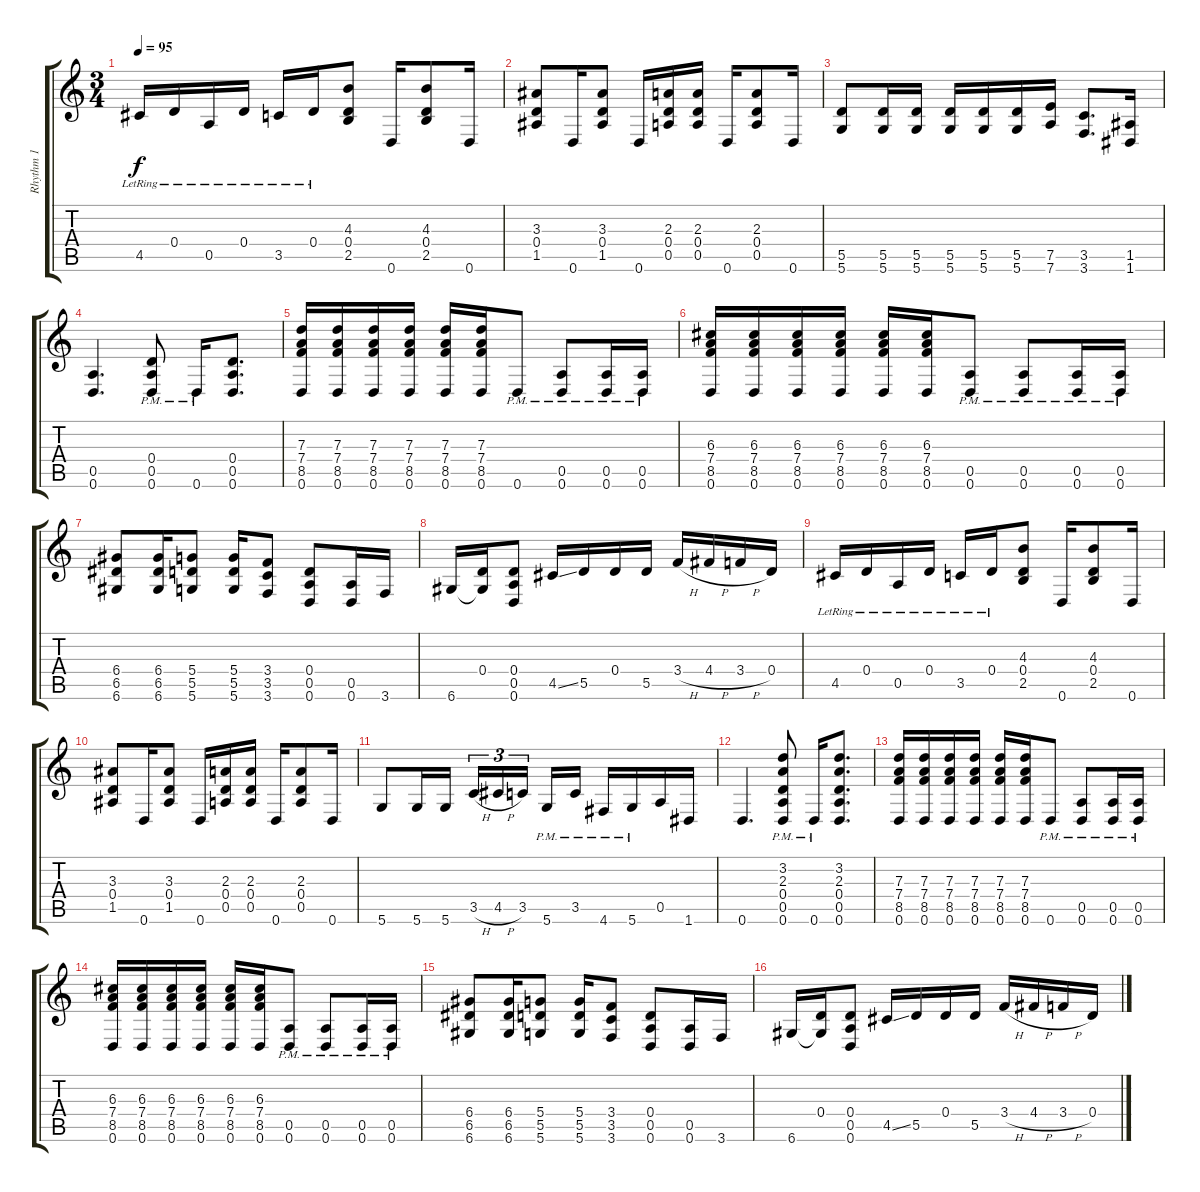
\track ("Rhythm 1" "Rhythm 1") {instrument distortionguitar}
\staff {score tabs}
\tuning (E4 B3 G3 D3 A2 D2) {hide}
\ts (3 4)
\tempo 95
\clef g2
\ks c
4.5{lr}.16{dy f} 0.4{lr}.16 0.5{lr}.16 0.4{lr}.16 3.5{lr}.16 0.4{lr}.16 (4.3 0.4 2.5).8 0.6.16 (4.3 0.4 2.5).8 0.6.16 |
(3.3 0.4 1.5).8 0.6.16 (3.3 0.4 1.5).8 0.6.16 (2.3 0.4 0.5).16 (2.3 0.4 0.5).16 0.6.16 (2.3 0.4 0.5).8 0.6.16 |
(5.5 5.6).8 (5.5 5.6).16 (5.5 5.6).16 (5.5 5.6).16 (5.5 5.6).16 (5.5 5.6).16 (7.5 7.6).16 (3.5 3.6).8{d} (1.5 1.6).16 |
(0.5 0.6).4{d} (0.4{pm} 0.5{pm} 0.6{pm}).8 0.6{pm}.16 (0.4 0.5 0.6).8{d} |
(7.3 7.4 8.5 0.6).16 (7.3 7.4 8.5 0.6).16 (7.3 7.4 8.5 0.6).16 (7.3 7.4 8.5 0.6).16 (7.3 7.4 8.5 0.6).16 (7.3 7.4 8.5 0.6).16 0.6{pm}.8 (0.5{pm} 0.6{pm}).8 (0.5{pm} 0.6{pm}).16 (0.5{pm} 0.6{pm}).16 |
(6.3 7.4 8.5 0.6).16 (6.3 7.4 8.5 0.6).16 (6.3 7.4 8.5 0.6).16 (6.3 7.4 8.5 0.6).16 (6.3 7.4 8.5 0.6).16 (6.3 7.4 8.5 0.6).16 (0.5{pm} 0.6{pm}).8 (0.5{pm} 0.6{pm}).8 (0.5{pm} 0.6{pm}).16 (0.5{pm} 0.6{pm}).16 |
(6.4 6.5 6.6).8 (6.4 6.5 6.6).16 (5.4 5.5 5.6).8 (5.4 5.5 5.6).16 (3.4 3.5 3.6).8 (0.4 0.5 0.6).8 (0.5 0.6).16 3.6.16 |
6.6.16 (0.4 6.6{t}).16 (0.4 0.5 0.6).8 4.5{ss}.16 5.5.16 0.4.16 5.5.16 3.4{h}.16 4.4{h}.16 3.4{h}.16 0.4.16 |
4.5{lr}.16 0.4{lr}.16 0.5{lr}.16 0.4{lr}.16 3.5{lr}.16 0.4{lr}.16 (4.3 0.4 2.5).8 0.6.16 (4.3 0.4 2.5).8 0.6.16 |
(3.3 0.4 1.5).8 0.6.16 (3.3 0.4 1.5).8 0.6.16 (2.3 0.4 0.5).16 (2.3 0.4 0.5).16 0.6.16 (2.3 0.4 0.5).8 0.6.16 |
5.6.8 5.6.16 5.6.16 3.5{h}.16{tu (3 2)} 4.5{h}.16{tu (3 2)} 3.5.16{tu (3 2) beam splitsecondary} 5.6{pm}.16 3.5{pm}.16 4.6{pm}.16 5.6{pm}.16 0.5.16 1.6.16 |
0.6.4{d} (3.2 2.3 0.4{pm} 0.5{pm} 0.6{pm}).8 0.6{pm}.16 (3.2 2.3 0.4 0.5 0.6).8{d} |
(7.3 7.4 8.5 0.6).16 (7.3 7.4 8.5 0.6).16 (7.3 7.4 8.5 0.6).16 (7.3 7.4 8.5 0.6).16 (7.3 7.4 8.5 0.6).16 (7.3 7.4 8.5 0.6).16 0.6{pm}.8 (0.5{pm} 0.6{pm}).8 (0.5{pm} 0.6{pm}).16 (0.5{pm} 0.6{pm}).16 |
(6.3 7.4 8.5 0.6).16 (6.3 7.4 8.5 0.6).16 (6.3 7.4 8.5 0.6).16 (6.3 7.4 8.5 0.6).16 (6.3 7.4 8.5 0.6).16 (6.3 7.4 8.5 0.6).16 (0.5{pm} 0.6{pm}).8 (0.5{pm} 0.6{pm}).8 (0.5{pm} 0.6{pm}).16 (0.5{pm} 0.6{pm}).16 |
(6.4 6.5 6.6).8 (6.4 6.5 6.6).16 (5.4 5.5 5.6).8 (5.4 5.5 5.6).16 (3.4 3.5 3.6).8 (0.4 0.5 0.6).8 (0.5 0.6).16 3.6.16 |
6.6.16 (0.4 6.6{t}).16 (0.4 0.5 0.6).8 4.5{ss}.16 5.5.16 0.4.16 5.5.16 3.4{h}.16 4.4{h}.16 3.4{h}.16 0.4.16
